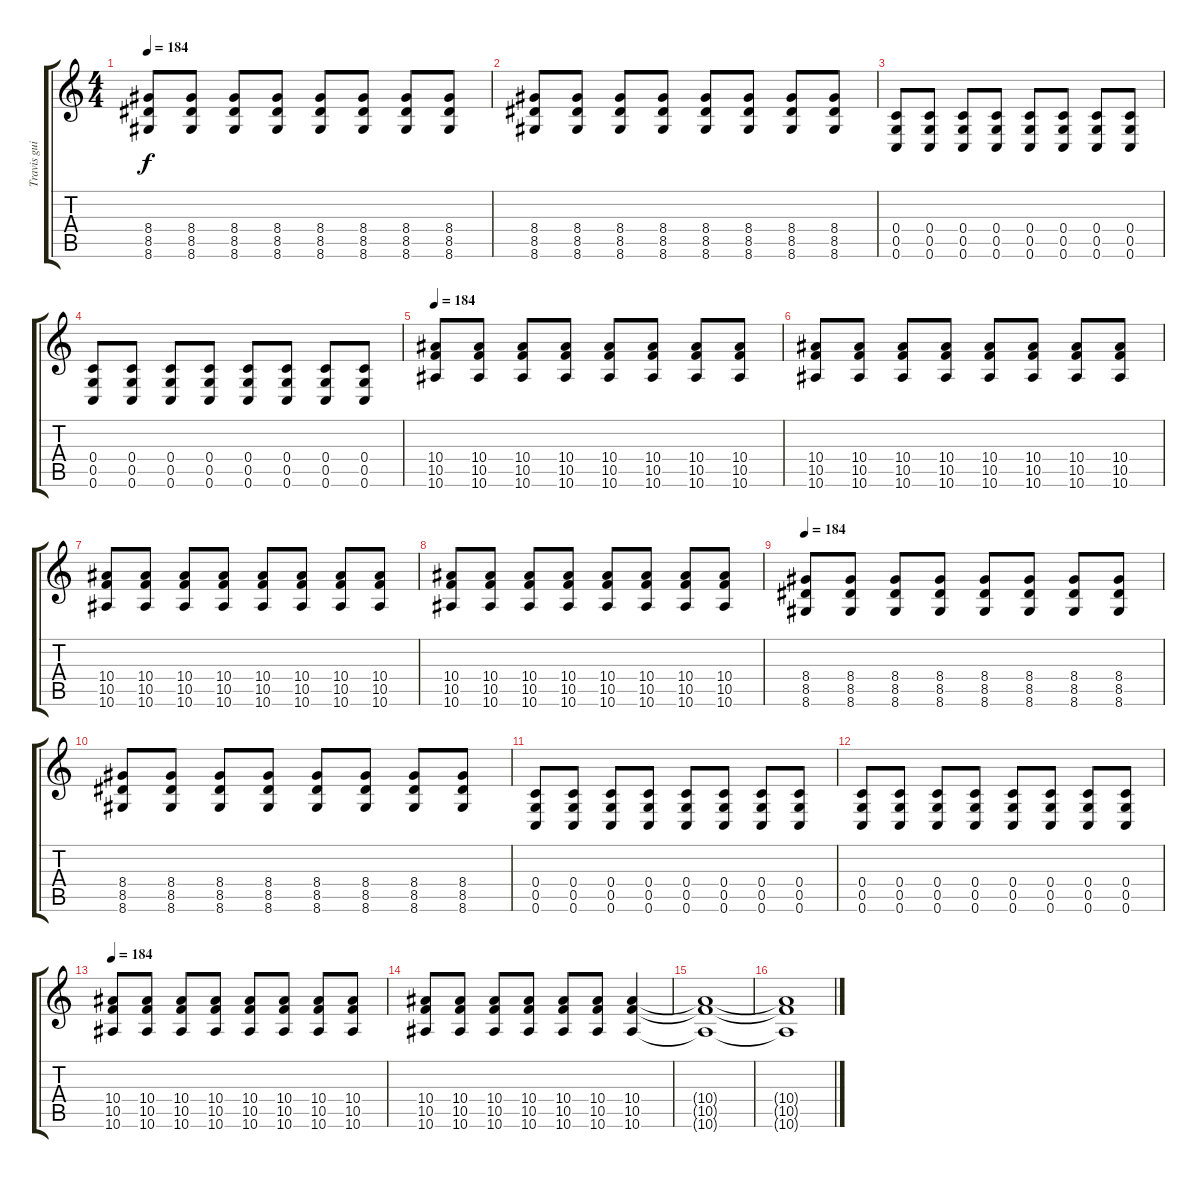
\track ("Travis guitar" "Travis gui") {instrument distortionguitar}
\staff {score tabs}
\tuning (D4 A3 F3 C3 G2 C2) {hide}
\ts (4 4)
\tempo 184
\clef g2
\ks c
(8.4 8.5 8.6).8{dy f} (8.4 8.5 8.6).8 (8.4 8.5 8.6).8 (8.4 8.5 8.6).8 (8.4 8.5 8.6).8 (8.4 8.5 8.6).8 (8.4 8.5 8.6).8 (8.4 8.5 8.6).8 |
(8.4 8.5 8.6).8 (8.4 8.5 8.6).8 (8.4 8.5 8.6).8 (8.4 8.5 8.6).8 (8.4 8.5 8.6).8 (8.4 8.5 8.6).8 (8.4 8.5 8.6).8 (8.4 8.5 8.6).8 |
(0.4 0.5 0.6).8 (0.4 0.5 0.6).8 (0.4 0.5 0.6).8 (0.4 0.5 0.6).8 (0.4 0.5 0.6).8 (0.4 0.5 0.6).8 (0.4 0.5 0.6).8 (0.4 0.5 0.6).8 |
(0.4 0.5 0.6).8 (0.4 0.5 0.6).8 (0.4 0.5 0.6).8 (0.4 0.5 0.6).8 (0.4 0.5 0.6).8 (0.4 0.5 0.6).8 (0.4 0.5 0.6).8 (0.4 0.5 0.6).8 |
\tempo 184
(10.4 10.5 10.6).8 (10.4 10.5 10.6).8 (10.4 10.5 10.6).8 (10.4 10.5 10.6).8 (10.4 10.5 10.6).8 (10.4 10.5 10.6).8 (10.4 10.5 10.6).8 (10.4 10.5 10.6).8 |
(10.4 10.5 10.6).8 (10.4 10.5 10.6).8 (10.4 10.5 10.6).8 (10.4 10.5 10.6).8 (10.4 10.5 10.6).8 (10.4 10.5 10.6).8 (10.4 10.5 10.6).8 (10.4 10.5 10.6).8 |
(10.4 10.5 10.6).8 (10.4 10.5 10.6).8 (10.4 10.5 10.6).8 (10.4 10.5 10.6).8 (10.4 10.5 10.6).8 (10.4 10.5 10.6).8 (10.4 10.5 10.6).8 (10.4 10.5 10.6).8 |
(10.4 10.5 10.6).8 (10.4 10.5 10.6).8 (10.4 10.5 10.6).8 (10.4 10.5 10.6).8 (10.4 10.5 10.6).8 (10.4 10.5 10.6).8 (10.4 10.5 10.6).8 (10.4 10.5 10.6).8 |
\tempo 184
(8.4 8.5 8.6).8 (8.4 8.5 8.6).8 (8.4 8.5 8.6).8 (8.4 8.5 8.6).8 (8.4 8.5 8.6).8 (8.4 8.5 8.6).8 (8.4 8.5 8.6).8 (8.4 8.5 8.6).8 |
(8.4 8.5 8.6).8 (8.4 8.5 8.6).8 (8.4 8.5 8.6).8 (8.4 8.5 8.6).8 (8.4 8.5 8.6).8 (8.4 8.5 8.6).8 (8.4 8.5 8.6).8 (8.4 8.5 8.6).8 |
(0.4 0.5 0.6).8 (0.4 0.5 0.6).8 (0.4 0.5 0.6).8 (0.4 0.5 0.6).8 (0.4 0.5 0.6).8 (0.4 0.5 0.6).8 (0.4 0.5 0.6).8 (0.4 0.5 0.6).8 |
(0.4 0.5 0.6).8 (0.4 0.5 0.6).8 (0.4 0.5 0.6).8 (0.4 0.5 0.6).8 (0.4 0.5 0.6).8 (0.4 0.5 0.6).8 (0.4 0.5 0.6).8 (0.4 0.5 0.6).8 |
\tempo 184
(10.4 10.5 10.6).8 (10.4 10.5 10.6).8 (10.4 10.5 10.6).8 (10.4 10.5 10.6).8 (10.4 10.5 10.6).8 (10.4 10.5 10.6).8 (10.4 10.5 10.6).8 (10.4 10.5 10.6).8 |
(10.4 10.5 10.6).8 (10.4 10.5 10.6).8 (10.4 10.5 10.6).8 (10.4 10.5 10.6).8 (10.4 10.5 10.6).8 (10.4 10.5 10.6).8 (10.4 10.5 10.6).4 |
(10.4{t} 10.5{t} 10.6{t}).1 |
(10.4{t} 10.5{t} 10.6{t}).1
